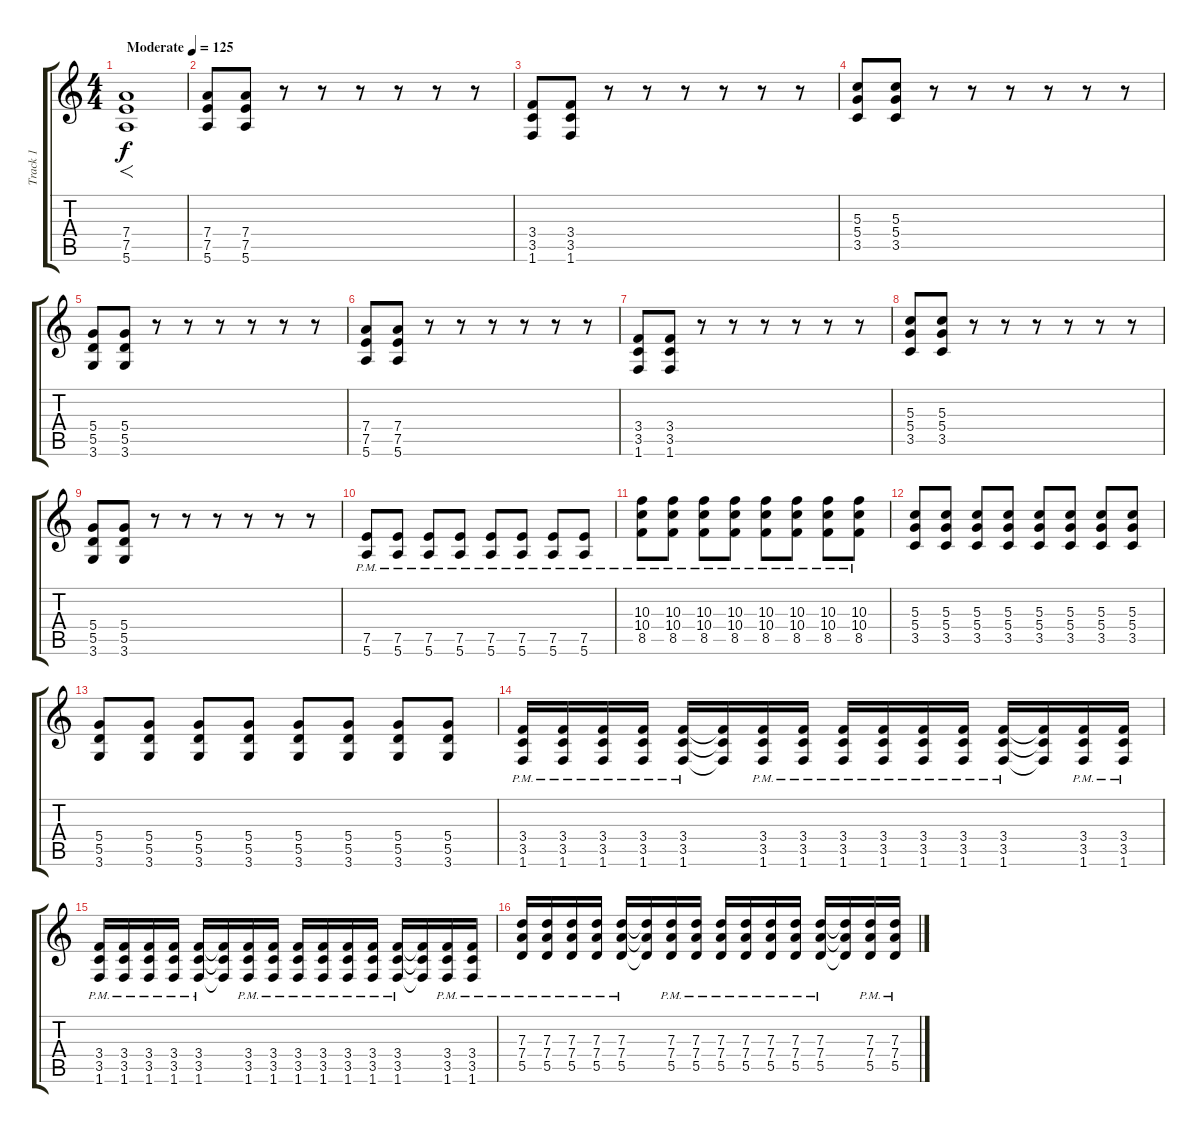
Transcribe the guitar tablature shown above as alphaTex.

\track ("Track 1" "Track 1") {instrument distortionguitar}
\staff {score tabs}
\tuning (E4 B3 G3 D3 A2 E2) {hide}
\ts (4 4)
\tempo (125 "Moderate")
\clef g2
\ks c
(7.4 7.5 5.6).1{f dy f instrument distortionguitar} |
(7.4 7.5 5.6).8 (7.4 7.5 5.6).8 r.8 r.8 r.8 r.8 r.8 r.8 |
(3.4 3.5 1.6).8 (3.4 3.5 1.6).8 r.8 r.8 r.8 r.8 r.8 r.8 |
(5.3 5.4 3.5).8 (5.3 5.4 3.5).8 r.8 r.8 r.8 r.8 r.8 r.8 |
(5.4 5.5 3.6).8 (5.4 5.5 3.6).8 r.8 r.8 r.8 r.8 r.8 r.8 |
(7.4 7.5 5.6).8 (7.4 7.5 5.6).8 r.8 r.8 r.8 r.8 r.8 r.8 |
(3.4 3.5 1.6).8 (3.4 3.5 1.6).8 r.8 r.8 r.8 r.8 r.8 r.8 |
(5.3 5.4 3.5).8 (5.3 5.4 3.5).8 r.8 r.8 r.8 r.8 r.8 r.8 |
(5.4 5.5 3.6).8 (5.4 5.5 3.6).8 r.8 r.8 r.8 r.8 r.8 r.8 |
(7.5{pm} 5.6{pm}).8 (7.5{pm} 5.6{pm}).8 (7.5{pm} 5.6{pm}).8 (7.5{pm} 5.6{pm}).8 (7.5{pm} 5.6{pm}).8 (7.5{pm} 5.6{pm}).8 (7.5{pm} 5.6{pm}).8 (7.5{pm} 5.6{pm}).8 |
(10.3{pm} 10.4{pm} 8.5{pm}).8 (10.3{pm} 10.4{pm} 8.5{pm}).8 (10.3{pm} 10.4{pm} 8.5{pm}).8 (10.3{pm} 10.4{pm} 8.5{pm}).8 (10.3{pm} 10.4{pm} 8.5{pm}).8 (10.3{pm} 10.4{pm} 8.5{pm}).8 (10.3{pm} 10.4{pm} 8.5{pm}).8 (10.3{pm} 10.4{pm} 8.5{pm}).8 |
(5.3 5.4 3.5).8 (5.3 5.4 3.5).8 (5.3 5.4 3.5).8 (5.3 5.4 3.5).8 (5.3 5.4 3.5).8 (5.3 5.4 3.5).8 (5.3 5.4 3.5).8 (5.3 5.4 3.5).8 |
(5.4 5.5 3.6).8 (5.4 5.5 3.6).8 (5.4 5.5 3.6).8 (5.4 5.5 3.6).8 (5.4 5.5 3.6).8 (5.4 5.5 3.6).8 (5.4 5.5 3.6).8 (5.4 5.5 3.6).8 |
(3.4{pm} 3.5{pm} 1.6{pm}).16 (3.4{pm} 3.5{pm} 1.6{pm}).16 (3.4{pm} 3.5{pm} 1.6{pm}).16 (3.4{pm} 3.5{pm} 1.6{pm}).16 (3.4{pm} 3.5{pm} 1.6{pm}).16 (3.4{t} 3.5{t} 1.6{t}).16 (3.4{pm} 3.5{pm} 1.6{pm}).16 (3.4{pm} 3.5{pm} 1.6{pm}).16 (3.4{pm} 3.5{pm} 1.6{pm}).16 (3.4{pm} 3.5{pm} 1.6{pm}).16 (3.4{pm} 3.5{pm} 1.6{pm}).16 (3.4{pm} 3.5{pm} 1.6{pm}).16 (3.4{pm} 3.5{pm} 1.6{pm}).16 (3.4{t} 3.5{t} 1.6{t}).16 (3.4{pm} 3.5{pm} 1.6{pm}).16 (3.4{pm} 3.5{pm} 1.6{pm}).16 |
(3.4{pm} 3.5{pm} 1.6{pm}).16 (3.4{pm} 3.5{pm} 1.6{pm}).16 (3.4{pm} 3.5{pm} 1.6{pm}).16 (3.4{pm} 3.5{pm} 1.6{pm}).16 (3.4{pm} 3.5{pm} 1.6{pm}).16 (3.4{t} 3.5{t} 1.6{t}).16 (3.4{pm} 3.5{pm} 1.6{pm}).16 (3.4{pm} 3.5{pm} 1.6{pm}).16 (3.4{pm} 3.5{pm} 1.6{pm}).16 (3.4{pm} 3.5{pm} 1.6{pm}).16 (3.4{pm} 3.5{pm} 1.6{pm}).16 (3.4{pm} 3.5{pm} 1.6{pm}).16 (3.4{pm} 3.5{pm} 1.6{pm}).16 (3.4{t} 3.5{t} 1.6{t}).16 (3.4{pm} 3.5{pm} 1.6{pm}).16 (3.4{pm} 3.5{pm} 1.6{pm}).16 |
(7.3{pm} 7.4{pm} 5.5{pm}).16 (7.3{pm} 7.4{pm} 5.5{pm}).16 (7.3{pm} 7.4{pm} 5.5{pm}).16 (7.3{pm} 7.4{pm} 5.5{pm}).16 (7.3{pm} 7.4{pm} 5.5{pm}).16 (7.3{t} 7.4{t} 5.5{t}).16 (7.3{pm} 7.4{pm} 5.5{pm}).16 (7.3{pm} 7.4{pm} 5.5{pm}).16 (7.3{pm} 7.4{pm} 5.5{pm}).16 (7.3{pm} 7.4{pm} 5.5{pm}).16 (7.3{pm} 7.4{pm} 5.5{pm}).16 (7.3{pm} 7.4{pm} 5.5{pm}).16 (7.3{pm} 7.4{pm} 5.5{pm}).16 (7.3{t} 7.4{t} 5.5{t}).16 (7.3{pm} 7.4{pm} 5.5{pm}).16 (7.3{pm} 7.4{pm} 5.5{pm}).16
